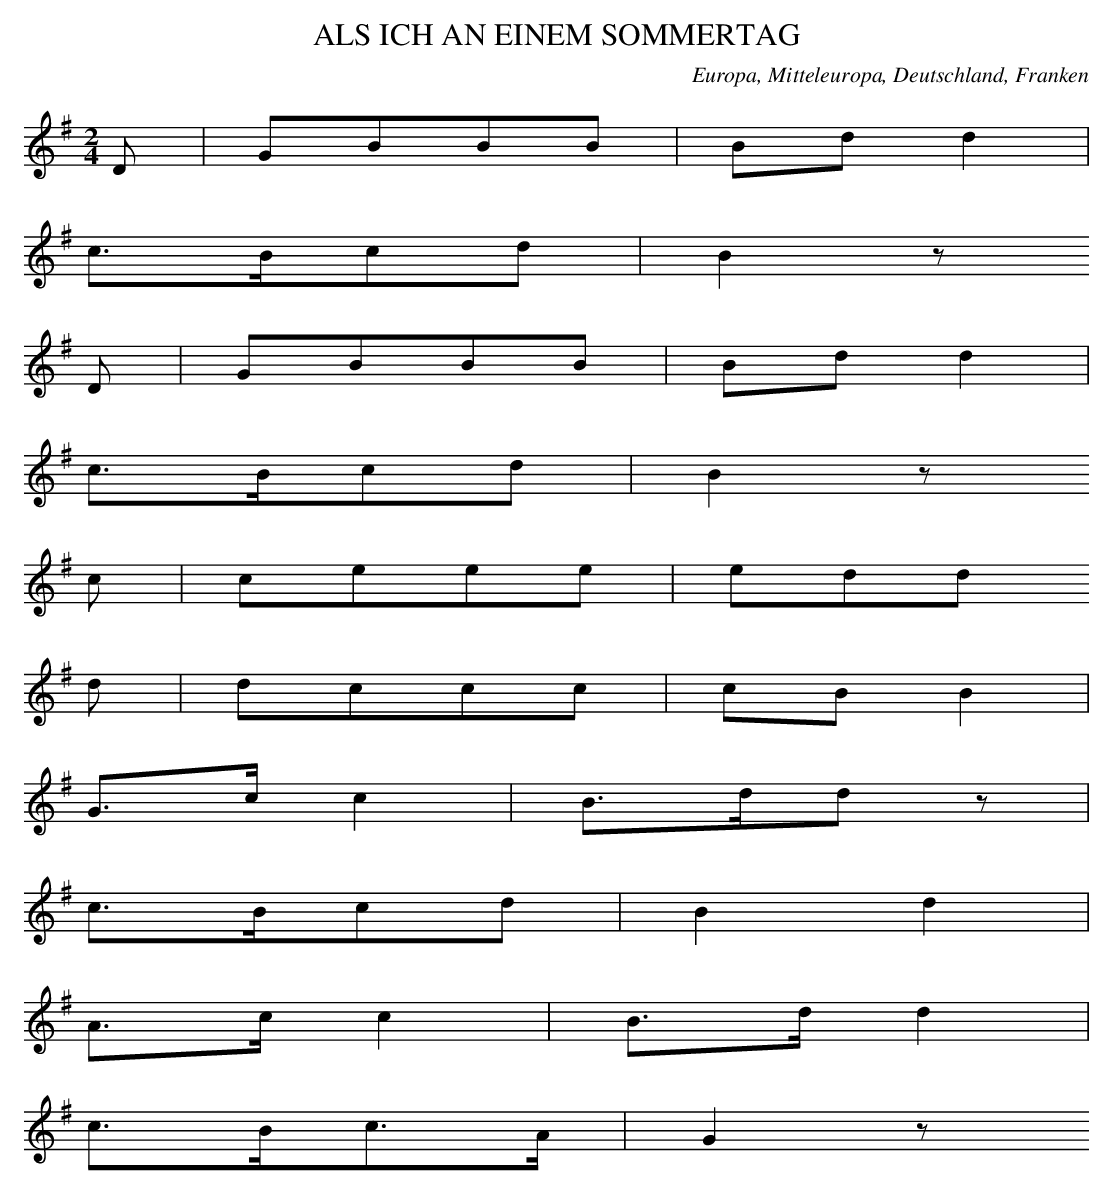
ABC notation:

X:1
T: ALS ICH AN EINEM SOMMERTAG
O: Europa, Mitteleuropa, Deutschland, Franken
M: 2/4
L: 1/16
K: G
D2 | G2B2B2B2 | B2d2d4 |
c3Bc2d2 | B4z2
D2 | G2B2B2B2 | B2d2d4 |
c3Bc2d2 | B4z2
c2 | c2e2e2e2 | e2d2d2
d2 | d2c2c2c2 | c2B2B4 |
G3cc4 | B3dd2z2 |
c3Bc2d2 | B4d4 |
A3cc4 | B3dd4 |
c3Bc3A | G4z2
